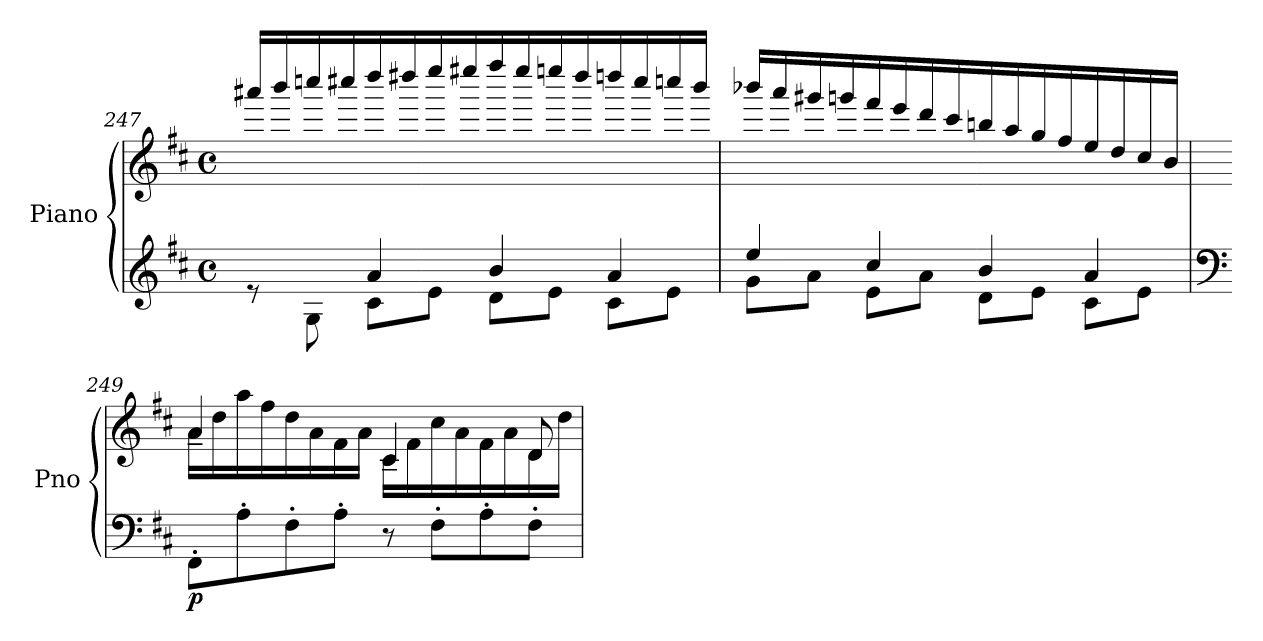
**kern	**kern	**dynam
*part1	*part1	*part1
*staff2	*staff1	*staff1/2
*I"Piano	*	*
*I'Pno	*	*
*clefG2	*clefG2	*
*k[f#c#]	*k[f#c#]	*
*M4/4	*M4/4	*
*met(c)	*met(c)	*
=247	=247	=247
*^	*	*
8re	4ryy	16aaa#X/LL	.
.	.	16bbb/	.
8G\	.	16ccccn/	.
.	.	16cccc#X/	.
4a/	8c#\L	16dddd/	.
.	.	16dddd#X/	.
.	8e\J	16eeee/	.
.	.	16eeee#X/	.
4b/	8d\L	16ffff#/	.
.	.	16eeee#/	.
.	8e\J	16eeeen/	.
.	.	16dddd#/	.
4a/	8c#\L	16ddddn/	.
.	.	16cccc#/	.
.	8e\J	16ccccn/	.
.	.	16bbb/JJ	.
!!LO:LB:g=z
=248	=248	=248	=248
4ee/	8g\L	16bbb-X/LL	.
.	.	16aaa/	.
.	8a\J	16ggg#X/	.
.	.	16gggn/	.
4cc#/	8e\L	16fff#/	.
.	.	16eee/	.
.	8a\J	16ddd/	.
.	.	16ccc#/	.
4b/	8d\L	16bbn/	.
.	.	16aa/	.
.	8e\J	16gg/	.
.	.	16ff#/	.
4a/	8c#\L	16ee/	.
.	.	16dd/	.
.	8e\J	16cc#/	.
.	.	16b/JJ	.
*v	*v	*	*
=249	=249	=249
*clefF4	*	*
*	*^	*
!	!	!	!LO:DY:b=2
8FF#'\L	16a\LL	4a~/	p
.	16dd\	.	.
8A'\	16aa\	.	.
.	16ff#\	.	.
8F#'\	16dd\	4ryy	.
.	16a\	.	.
8A'\J	16f#\	.	.
.	16a\JJ	.	.
8r	16c#\LL	4c#~/	.
.	16f#\	.	.
8F#'\L	16cc#\	.	.
.	16a\	.	.
8A'\	16f#\	8ryy	.
.	16a\	.	.
8F#'\J	16d\	8d/	.
.	16dd\JJ	.	.
*	*v	*v	*
=	=	=
*-	*-	*-
